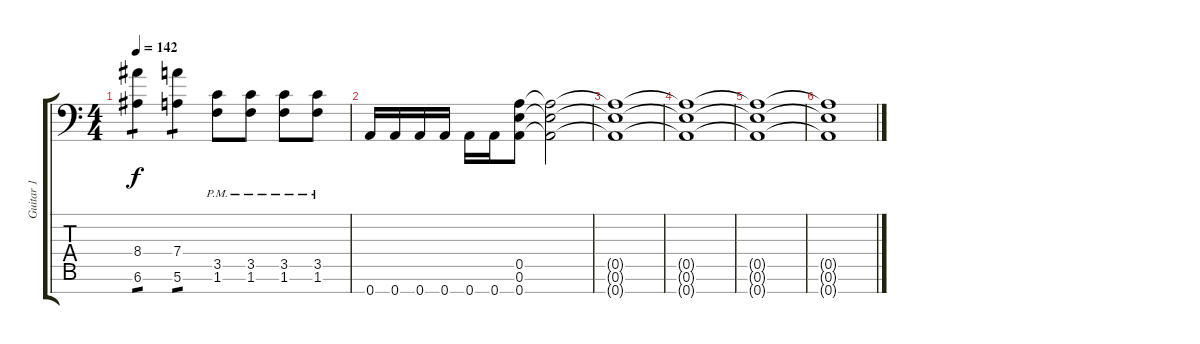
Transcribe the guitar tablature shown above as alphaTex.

\track ("Guitar 1" "Guitar 1") {instrument overdrivenguitar}
\staff {score tabs}
\tuning (E4 B3 G3 D3 A2 E2 A1) {hide}
\ts (4 4)
\tempo 142
\clef f4
\ks c
(8.4 6.6).4{tp 1 dy f} (7.4 5.6).4{tp 1} (3.5{pm} 1.6{pm}).8 (3.5{pm} 1.6{pm}).8 (3.5{pm} 1.6{pm}).8 (3.5{pm} 1.6{pm}).8 |
\section ("" "")
0.7.16 0.7.16 0.7.16 0.7.16 0.7.16 0.7.16 (0.5 0.6 0.7).8 (0.5{t} 0.6{t} 0.7{t}).2 |
(0.5{t} 0.6{t} 0.7{t}).1 |
(0.5{t} 0.6{t} 0.7{t}).1 |
(0.5{t} 0.6{t} 0.7{t}).1 |
(0.5{t} 0.6{t} 0.7{t}).1
